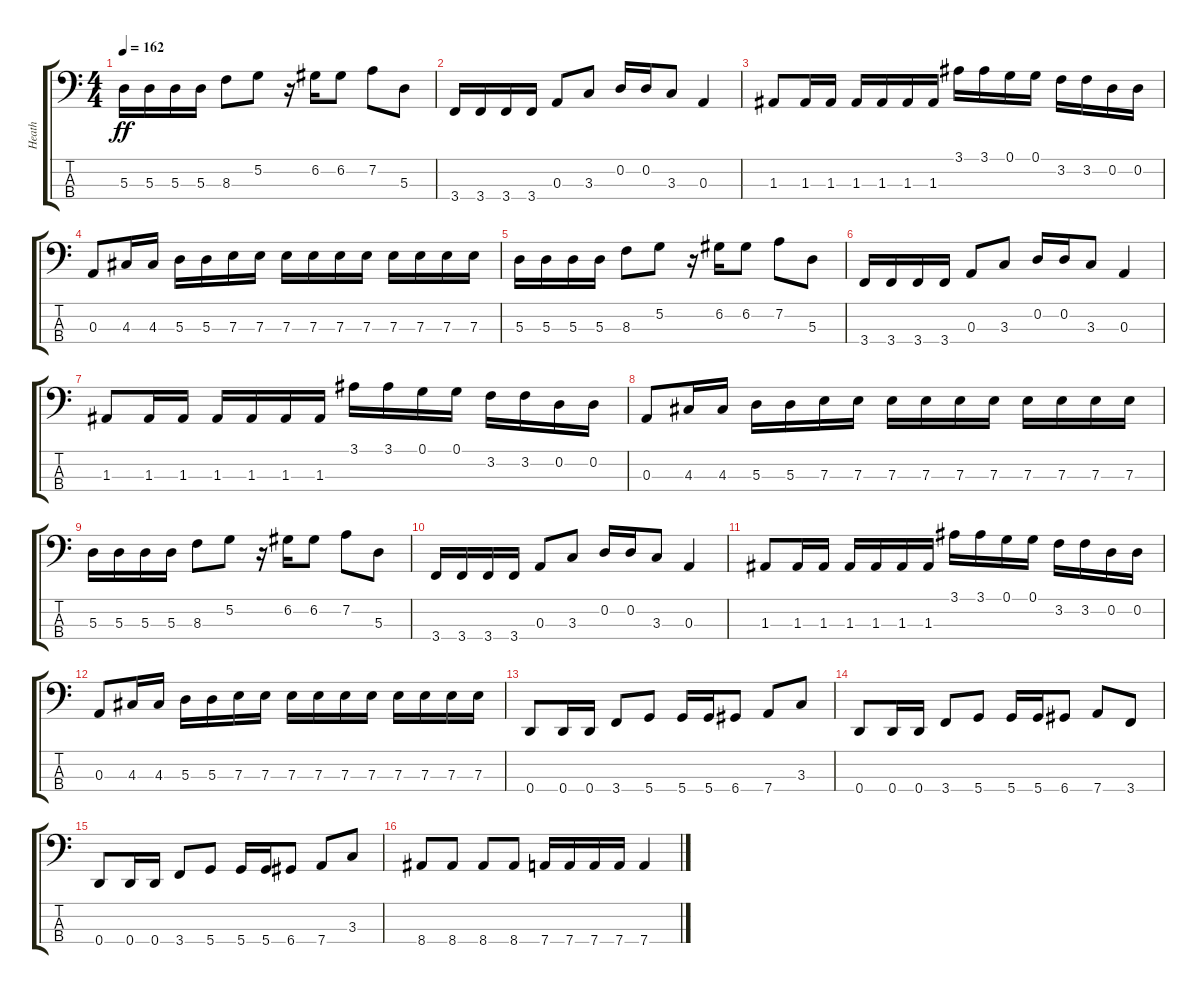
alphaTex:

\track ("Heath" "Heath") {instrument electricbassfinger}
\staff {score tabs}
\tuning (G2 D2 A1 D1) {hide}
\ts (4 4)
\tempo 162
\clef f4
\ks c
5.3.16{dy ff} 5.3.16 5.3.16 5.3.16 8.3.8 5.2.8 r.16 6.2.16 6.2.8 7.2.8 5.3.8 |
3.4.16 3.4.16 3.4.16 3.4.16 0.3.8 3.3.8 0.2.16 0.2.16 3.3.8 0.3.4 |
1.3.8 1.3.16 1.3.16 1.3.16 1.3.16 1.3.16 1.3.16 3.1.16 3.1.16 0.1.16 0.1.16 3.2.16 3.2.16 0.2.16 0.2.16 |
0.3.8 4.3.16 4.3.16 5.3.16 5.3.16 7.3.16 7.3.16 7.3.16 7.3.16 7.3.16 7.3.16 7.3.16 7.3.16 7.3.16 7.3.16 |
5.3.16 5.3.16 5.3.16 5.3.16 8.3.8 5.2.8 r.16 6.2.16 6.2.8 7.2.8 5.3.8 |
3.4.16 3.4.16 3.4.16 3.4.16 0.3.8 3.3.8 0.2.16 0.2.16 3.3.8 0.3.4 |
1.3.8 1.3.16 1.3.16 1.3.16 1.3.16 1.3.16 1.3.16 3.1.16 3.1.16 0.1.16 0.1.16 3.2.16 3.2.16 0.2.16 0.2.16 |
0.3.8 4.3.16 4.3.16 5.3.16 5.3.16 7.3.16 7.3.16 7.3.16 7.3.16 7.3.16 7.3.16 7.3.16 7.3.16 7.3.16 7.3.16 |
5.3.16 5.3.16 5.3.16 5.3.16 8.3.8 5.2.8 r.16 6.2.16 6.2.8 7.2.8 5.3.8 |
3.4.16 3.4.16 3.4.16 3.4.16 0.3.8 3.3.8 0.2.16 0.2.16 3.3.8 0.3.4 |
1.3.8 1.3.16 1.3.16 1.3.16 1.3.16 1.3.16 1.3.16 3.1.16 3.1.16 0.1.16 0.1.16 3.2.16 3.2.16 0.2.16 0.2.16 |
0.3.8 4.3.16 4.3.16 5.3.16 5.3.16 7.3.16 7.3.16 7.3.16 7.3.16 7.3.16 7.3.16 7.3.16 7.3.16 7.3.16 7.3.16 |
0.4.8 0.4.16 0.4.16 3.4.8 5.4.8 5.4.16 5.4.16 6.4.8 7.4.8 3.3.8 |
0.4.8 0.4.16 0.4.16 3.4.8 5.4.8 5.4.16 5.4.16 6.4.8 7.4.8 3.4.8 |
0.4.8 0.4.16 0.4.16 3.4.8 5.4.8 5.4.16 5.4.16 6.4.8 7.4.8 3.3.8 |
8.4.8 8.4.8 8.4.8 8.4.8 7.4.16 7.4.16 7.4.16 7.4.16 7.4.4
